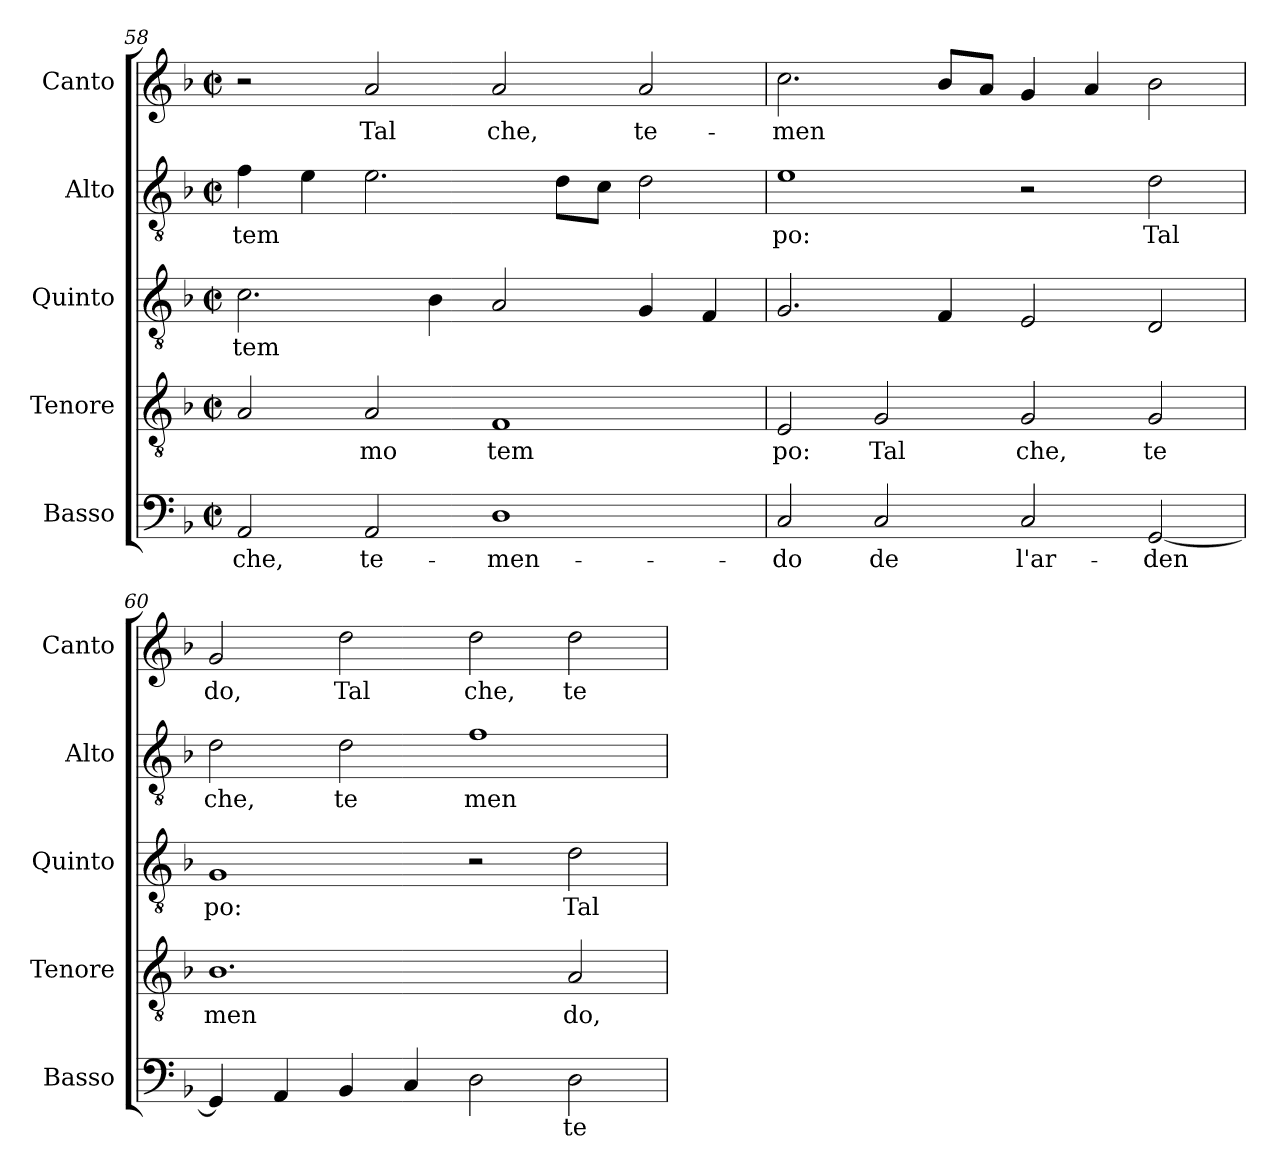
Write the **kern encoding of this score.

**kern	**text	**kern	**text	**kern	**text	**kern	**text	**kern	**text
*part5	*part5	*part4	*part4	*part3	*part3	*part2	*part2	*part1	*part1
*staff5	*staff5	*staff4	*staff4	*staff3	*staff3	*staff2	*staff2	*staff1	*staff1
*I"Basso	*	*I"Tenore	*	*I"Quinto	*	*I"Alto	*	*I"Canto	*
*I'Basso	*	*I'Tenore	*	*I'Quinto	*	*I'Alto	*	*I'Canto	*
*clefF4	*	*clefGv2	*	*clefGv2	*	*clefGv2	*	*clefG2	*
*k[b-]	*	*k[b-]	*	*k[b-]	*	*k[b-]	*	*k[b-]	*
*F:	*	*F:	*	*F:	*	*F:	*	*F:	*
*M2/2	*	*M2/2	*	*M2/2	*	*M2/2	*	*M2/2	*
*met(c|)	*	*met(c|)	*	*met(c|)	*	*met(c|)	*	*met(c|)	*
=58	=58	=58	=58	=58	=58	=58	=58	=58	=58
!	!LO:LY:b:cj	!	!LO:LY:b:cj	!	!LO:LY:b:cj	!	!LO:LY:b:cj	!	!
2AA/	che,	2A/	.	2.c\	tem	4f\	tem	2r	.
!	!	!	!	!	!	!	!LO:LY:b:cj	!	!
.	.	.	.	.	.	4e\	.	.	.
!	!LO:LY:b:cj	!	!LO:LY:b:cj	!	!	!	!LO:LY:b:cj	!	!LO:LY:b:cj
2AA/	te-	2A/	mo	.	.	2.e\	.	2a/	Tal
!	!	!	!	!	!LO:LY:b:cj	!	!	!	!
.	.	.	.	4B-\	.	.	.	.	.
!	!LO:LY:b:cj	!	!LO:LY:b:cj	!	!LO:LY:b:cj	!	!	!	!LO:LY:b:cj
1D	-men-	1F	tem	2A/	.	.	.	2a/	che,
!	!	!	!	!	!	!	!LO:LY:b:cj	!	!
.	.	.	.	.	.	8d\L	.	.	.
!	!	!	!	!	!	!	!LO:LY:b:cj	!	!
.	.	.	.	.	.	8c\J	.	.	.
!	!	!	!	!	!LO:LY:b:cj	!	!LO:LY:b:cj	!	!LO:LY:b:cj
.	.	.	.	4G/	.	2d\	.	2a/	te-
!	!	!	!	!	!LO:LY:b:cj	!	!	!	!
.	.	.	.	4F/	.	.	.	.	.
=59	=59	=59	=59	=59	=59	=59	=59	=59	=59
!	!LO:LY:b:cj	!	!LO:LY:b:cj	!	!LO:LY:b:cj	!	!LO:LY:b:cj	!	!LO:LY:b:cj
2C/	-do	2E/	po:	2.G/	.	1e	po:	2.cc\	-men-
!	!LO:LY:b:cj	!	!LO:LY:b:cj	!	!	!	!	!	!
2C/	de	2G/	Tal	.	.	.	.	.	.
!	!	!	!	!	!LO:LY:b:cj	!	!	!	!LO:LY:b:cj
.	.	.	.	4F/	.	.	.	8b-/L	--
!	!	!	!	!	!	!	!	!	!LO:LY:b:cj
.	.	.	.	.	.	.	.	8a/J	--
!	!LO:LY:b:cj	!	!LO:LY:b:cj	!	!LO:LY:b:cj	!	!	!	!LO:LY:b:cj
2C/	l'ar-	2G/	che,	2E/	.	2r	.	4g/	--
!	!	!	!	!	!	!	!	!	!LO:LY:b:cj
.	.	.	.	.	.	.	.	4a/	--
!	!LO:LY:b:cj	!	!LO:LY:b:cj	!	!LO:LY:b:cj	!	!LO:LY:b:cj	!	!LO:LY:b:cj
[<2GG/	-den-	2G/	te	2D/	.	2d\	Tal	2b-\	--
!!LO:PB:g=z
=60	=60	=60	=60	=60	=60	=60	=60	=60	=60
!	!LO:LY:b:cj	!	!LO:LY:b:cj	!	!LO:LY:b:cj	!	!LO:LY:b:cj	!	!LO:LY:b:cj
4GG/]	--	1.B-	men	1G	po:	2d\	che,	2g/	-do,
!	!LO:LY:b:cj	!	!	!	!	!	!	!	!
4AA/	--	.	.	.	.	.	.	.	.
!	!LO:LY:b:cj	!	!	!	!	!	!LO:LY:b:cj	!	!LO:LY:b:cj
4BB-/	--	.	.	.	.	2d\	te	2dd\	Tal
!	!LO:LY:b:cj	!	!	!	!	!	!	!	!
4C/	--	.	.	.	.	.	.	.	.
!	!LO:LY:b:cj	!	!	!	!	!	!LO:LY:b:cj	!	!LO:LY:b:cj
2D\	--	.	.	2r	.	1f	men	2dd\	che,
!	!LO:LY:b:cj	!	!LO:LY:b:cj	!	!LO:LY:b:cj	!	!	!	!LO:LY:b:cj
2D\	-te	2A/	do,	2d\	Tal	.	.	2dd\	te
=	=	=	=	=	=	=	=	=	=
*-	*-	*-	*-	*-	*-	*-	*-	*-	*-
